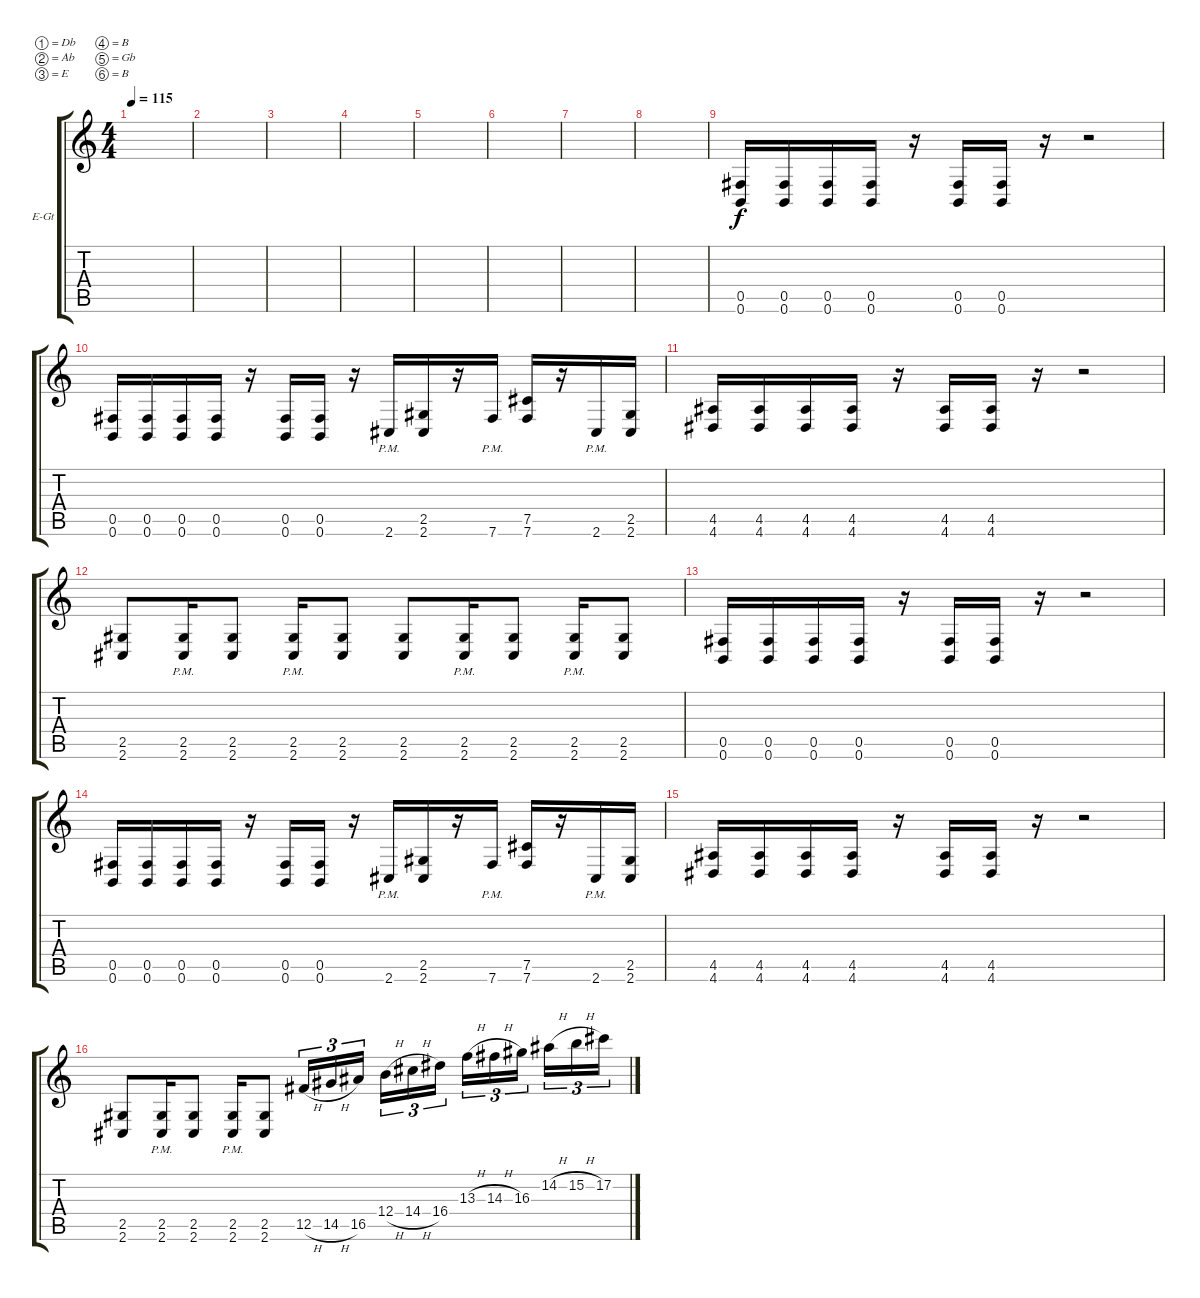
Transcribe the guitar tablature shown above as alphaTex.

\bracketExtendMode groupsimilarinstruments
\firstSystemTrackNameOrientation horizontal
\otherSystemsTrackNameOrientation horizontal
\track ("Electric Rhythm Guitar" "E-Gt") {instrument distortionguitar}
\staff {score tabs}
\tuning (Db4 Ab3 E3 B2 Gb2 B1)
\ts (4 4)
\tempo 115
\clef g2
\ks c
|
|
|
|
|
|
|
|
(0.6 0.5).16 (0.6 0.5).16 (0.6 0.5).16 (0.6 0.5).16 r.16 (0.6 0.5).16 (0.6 0.5).16 r.16 r.2 |
(0.6 0.5).16 (0.6 0.5).16 (0.6 0.5).16 (0.6 0.5).16 r.16 (0.6 0.5).16 (0.6 0.5).16 r.16 2.6{pm}.16 (2.6 2.5).16 r.16 7.6{pm}.16 (7.6 7.5).16 r.16 2.6{pm}.16 (2.6 2.5).16 |
(4.6 4.5).16 (4.6 4.5).16 (4.6 4.5).16 (4.6 4.5).16 r.16 (4.6 4.5).16 (4.6 4.5).16 r.16 r.2 |
(2.6 2.5).8 (2.6{pm} 2.5{pm}).16 (2.6 2.5).8 (2.6{pm} 2.5{pm}).16 (2.6 2.5).8 (2.6 2.5).8 (2.6{pm} 2.5{pm}).16 (2.6 2.5).8 (2.6{pm} 2.5{pm}).16 (2.6 2.5).8 |
(0.6 0.5).16 (0.6 0.5).16 (0.6 0.5).16 (0.6 0.5).16 r.16 (0.6 0.5).16 (0.6 0.5).16 r.16 r.2 |
(0.6 0.5).16 (0.6 0.5).16 (0.6 0.5).16 (0.6 0.5).16 r.16 (0.6 0.5).16 (0.6 0.5).16 r.16 2.6{pm}.16 (2.6 2.5).16 r.16 7.6{pm}.16 (7.6 7.5).16 r.16 2.6{pm}.16 (2.6 2.5).16 |
(4.6 4.5).16 (4.6 4.5).16 (4.6 4.5).16 (4.6 4.5).16 r.16 (4.6 4.5).16 (4.6 4.5).16 r.16 r.2 |
(2.6 2.5).8 (2.6{pm} 2.5{pm}).16 (2.6 2.5).8 (2.6{pm} 2.5{pm}).16 (2.6 2.5).8 12.5{h}.16{tu (3 2)} 14.5{h}.16{tu (3 2)} 16.5.16{tu (3 2)} 12.4{h}.16{tu (3 2)} 14.4{h}.16{tu (3 2)} 16.4.16{tu (3 2)} 13.3{h}.16{tu (3 2)} 14.3{h}.16{tu (3 2)} 16.3.16{tu (3 2)} 14.2{h}.16{tu (3 2)} 15.2{h}.16{tu (3 2)} 17.2.16{tu (3 2)}
